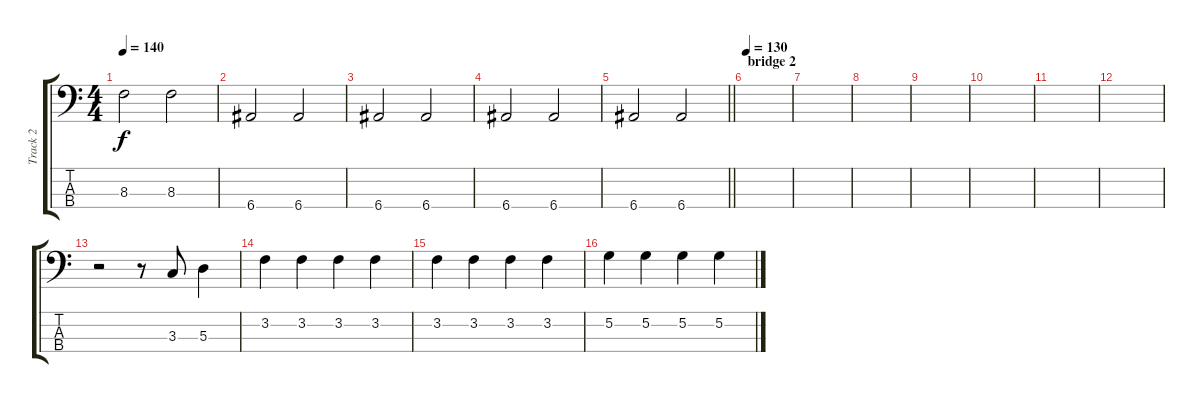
\track ("Track 2" "Track 2") {instrument electricbassfinger}
\staff {score tabs}
\tuning (G2 D2 A1 E1) {hide}
\ts (4 4)
\tempo 140
\clef f4
\ks c
8.3.2{dy f} 8.3.2 |
6.4.2 6.4.2 |
6.4.2 6.4.2 |
6.4.2 6.4.2 |
\barLineRight lightlight
6.4.2 6.4.2 |
\section ("" "bridge 2")
\tempo 130
|
|
|
|
|
|
|
r.2 r.8 3.3.8 5.3.4 |
3.2.4 3.2.4 3.2.4 3.2.4 |
3.2.4 3.2.4 3.2.4 3.2.4 |
5.2.4 5.2.4 5.2.4 5.2.4
